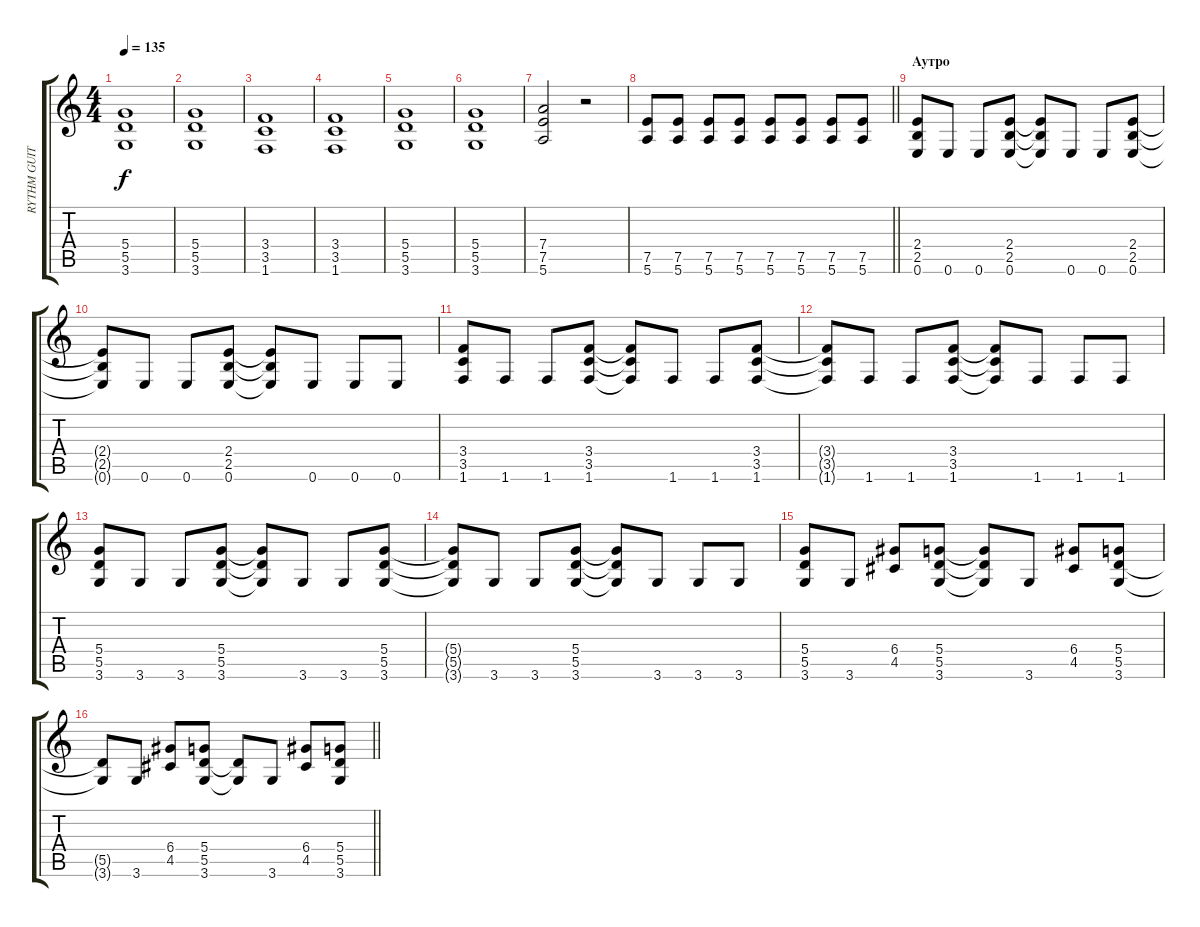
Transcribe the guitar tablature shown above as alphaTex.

\track ("RYTHM GUITAR" "RYTHM GUIT") {instrument distortionguitar}
\staff {score tabs}
\tuning (E4 B3 G3 D3 A2 E2) {hide}
\ts (4 4)
\tempo 135
\clef g2
\ks c
(5.4 5.5 3.6).1{dy f} |
(5.4 5.5 3.6).1 |
(3.4 3.5 1.6).1 |
(3.4 3.5 1.6).1 |
(5.4 5.5 3.6).1 |
(5.4 5.5 3.6).1 |
(7.4 7.5 5.6).2 r.2 |
\barLineRight lightlight
(7.5 5.6).8 (7.5 5.6).8 (7.5 5.6).8 (7.5 5.6).8 (7.5 5.6).8 (7.5 5.6).8 (7.5 5.6).8 (7.5 5.6).8 |
\section ("" "Аутро")
(2.4 2.5 0.6).8 0.6.8 0.6.8 (2.4 2.5 0.6).8 (2.4{t} 2.5{t} 0.6{t}).8 0.6.8 0.6.8 (2.4 2.5 0.6).8 |
(2.4{t} 2.5{t} 0.6{t}).8 0.6.8 0.6.8 (2.4 2.5 0.6).8 (2.4{t} 2.5{t} 0.6{t}).8 0.6.8 0.6.8 0.6.8 |
(3.4 3.5 1.6).8 1.6.8 1.6.8 (3.4 3.5 1.6).8 (3.4{t} 3.5{t} 1.6{t}).8 1.6.8 1.6.8 (3.4 3.5 1.6).8 |
(3.4{t} 3.5{t} 1.6{t}).8 1.6.8 1.6.8 (3.4 3.5 1.6).8 (3.4{t} 3.5{t} 1.6{t}).8 1.6.8 1.6.8 1.6.8 |
(5.4 5.5 3.6).8 3.6.8 3.6.8 (5.4 5.5 3.6).8 (5.4{t} 5.5{t} 3.6{t}).8 3.6.8 3.6.8 (5.4 5.5 3.6).8 |
(5.4{t} 5.5{t} 3.6{t}).8 3.6.8 3.6.8 (5.4 5.5 3.6).8 (5.4{t} 5.5{t} 3.6{t}).8 3.6.8 3.6.8 3.6.8 |
(5.4 5.5 3.6).8 3.6.8 (6.4 4.5).8 (5.4 5.5 3.6).8 (5.4{t} 5.5{t} 3.6{t}).8 3.6.8 (6.4 4.5).8 (5.4 5.5 3.6).8 |
\barLineRight lightlight
(5.5{t} 3.6{t}).8 3.6.8 (6.4 4.5).8 (5.4 5.5 3.6).8 (5.5{t} 3.6{t}).8 3.6.8 (6.4 4.5).8 (5.4 5.5 3.6).8
